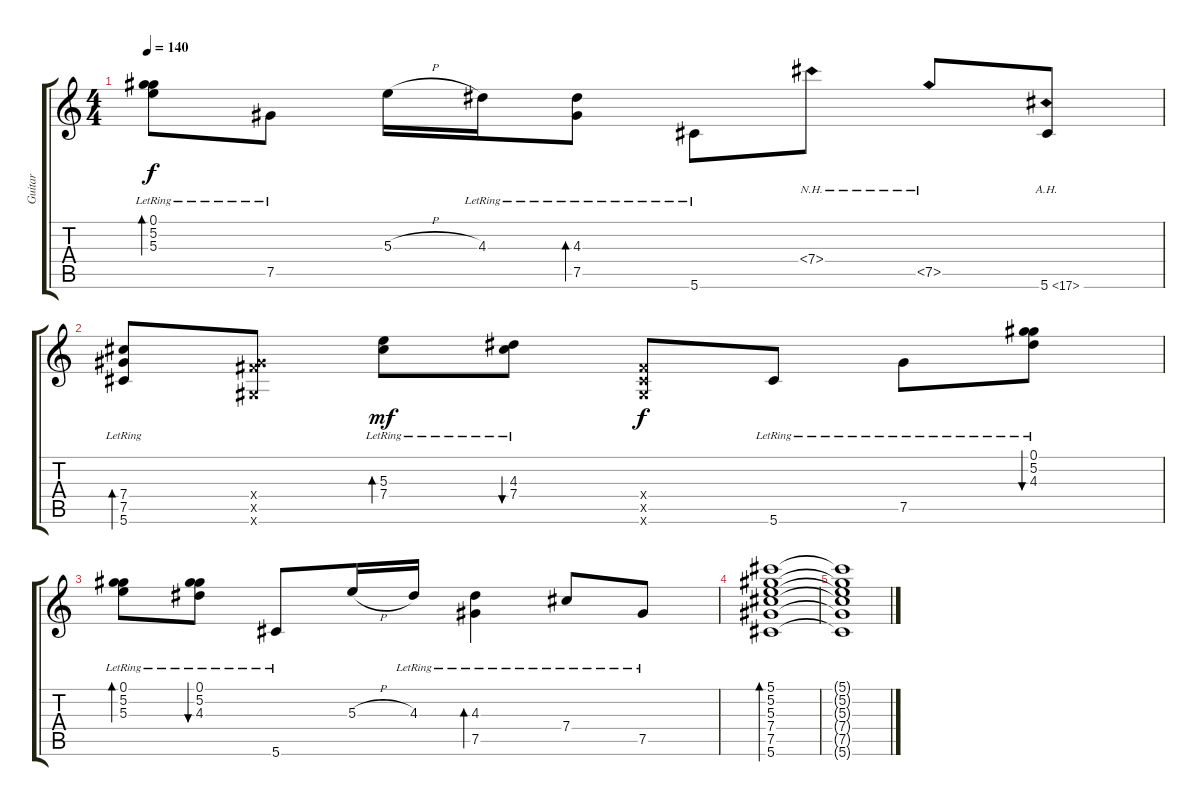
\track ("Guitar" "Guitar") {instrument acousticguitarsteel}
\staff {score tabs}
\tuning (Ab4 Eb4 B3 Gb3 Db3 Ab2) {hide}
\ts (4 4)
\tempo 140
\clef g2
\ks c
(0.1{lr} 5.2{lr} 5.3{lr}).8{bd 60 dy f} 7.5{lr}.8 5.3{h}.16 4.3{lr}.16 (4.3{lr} 7.5{lr}).8{bd 60} 5.6{lr}.8 7.4{nh}.8 7.5{nh}.8 5.6{ah 12}.8 |
(7.4 7.5 5.6{lr}).8{bd 120} (0.4{x} 7.5{x} 0.6{x}).8 (5.3{lr} 7.4{lr}).8{bd 60 dy mf} (4.3{lr} 7.4{lr}).8{bu 60} (0.4{x} 0.5{x} 0.6{x}).8{dy f} 5.6{lr}.8 7.5{lr}.8 (0.1{lr} 5.2{lr} 4.3{lr}).8{bu 60} |
(0.1{lr} 5.2{lr} 5.3{lr}).8{bd 60} (0.1{lr} 5.2{lr} 4.3{lr}).8{bu 60} 5.6{lr}.8 5.3{h}.16 4.3{lr}.16 (4.3{lr} 7.5{lr}).4{bd 60} 7.4{lr}.8 7.5{lr}.8 |
(5.1 5.2 5.3 7.4 7.5 5.6).1{bd 480} |
(5.1{t} 5.2{t} 5.3{t} 7.4{t} 7.5{t} 5.6{t}).1
